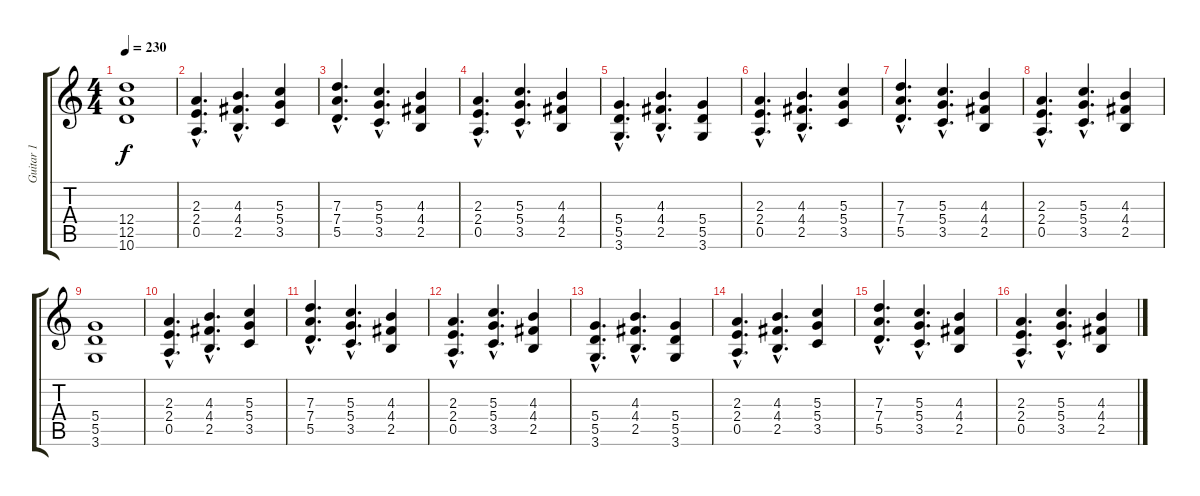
\track ("Guitar 1" "Guitar 1") {instrument distortionguitar}
\staff {score tabs}
\tuning (E4 B3 G3 D3 A2 E2) {hide}
\ts (4 4)
\tempo 230
\clef g2
\ks c
(12.4 12.5 10.6).1{dy f} |
(2.3{hac} 2.4{hac} 0.5{hac}).4{d} (4.3{hac} 4.4{hac} 2.5{hac}).4{d} (5.3 5.4 3.5).4 |
(7.3{hac} 7.4{hac} 5.5{hac}).4{d} (5.3{hac} 5.4{hac} 3.5{hac}).4{d} (4.3 4.4 2.5).4 |
(2.3{hac} 2.4{hac} 0.5{hac}).4{d} (5.3{hac} 5.4{hac} 3.5{hac}).4{d} (4.3 4.4 2.5).4 |
(5.4{hac} 5.5{hac} 3.6{hac}).4{d} (4.3{hac} 4.4{hac} 2.5{hac}).4{d} (5.4 5.5 3.6).4 |
(2.3{hac} 2.4{hac} 0.5{hac}).4{d} (4.3{hac} 4.4{hac} 2.5{hac}).4{d} (5.3 5.4 3.5).4 |
(7.3{hac} 7.4{hac} 5.5{hac}).4{d} (5.3{hac} 5.4{hac} 3.5{hac}).4{d} (4.3 4.4 2.5).4 |
(2.3{hac} 2.4{hac} 0.5{hac}).4{d} (5.3{hac} 5.4{hac} 3.5{hac}).4{d} (4.3 4.4 2.5).4 |
(5.4 5.5 3.6).1 |
(2.3{hac} 2.4{hac} 0.5{hac}).4{d} (4.3{hac} 4.4{hac} 2.5{hac}).4{d} (5.3 5.4 3.5).4 |
(7.3{hac} 7.4{hac} 5.5{hac}).4{d} (5.3{hac} 5.4{hac} 3.5{hac}).4{d} (4.3 4.4 2.5).4 |
(2.3{hac} 2.4{hac} 0.5{hac}).4{d} (5.3{hac} 5.4{hac} 3.5{hac}).4{d} (4.3 4.4 2.5).4 |
(5.4{hac} 5.5{hac} 3.6{hac}).4{d} (4.3{hac} 4.4{hac} 2.5{hac}).4{d} (5.4 5.5 3.6).4 |
(2.3{hac} 2.4{hac} 0.5{hac}).4{d} (4.3{hac} 4.4{hac} 2.5{hac}).4{d} (5.3 5.4 3.5).4 |
(7.3{hac} 7.4{hac} 5.5{hac}).4{d} (5.3{hac} 5.4{hac} 3.5{hac}).4{d} (4.3 4.4 2.5).4 |
(2.3{hac} 2.4{hac} 0.5{hac}).4{d} (5.3{hac} 5.4{hac} 3.5{hac}).4{d} (4.3 4.4 2.5).4
